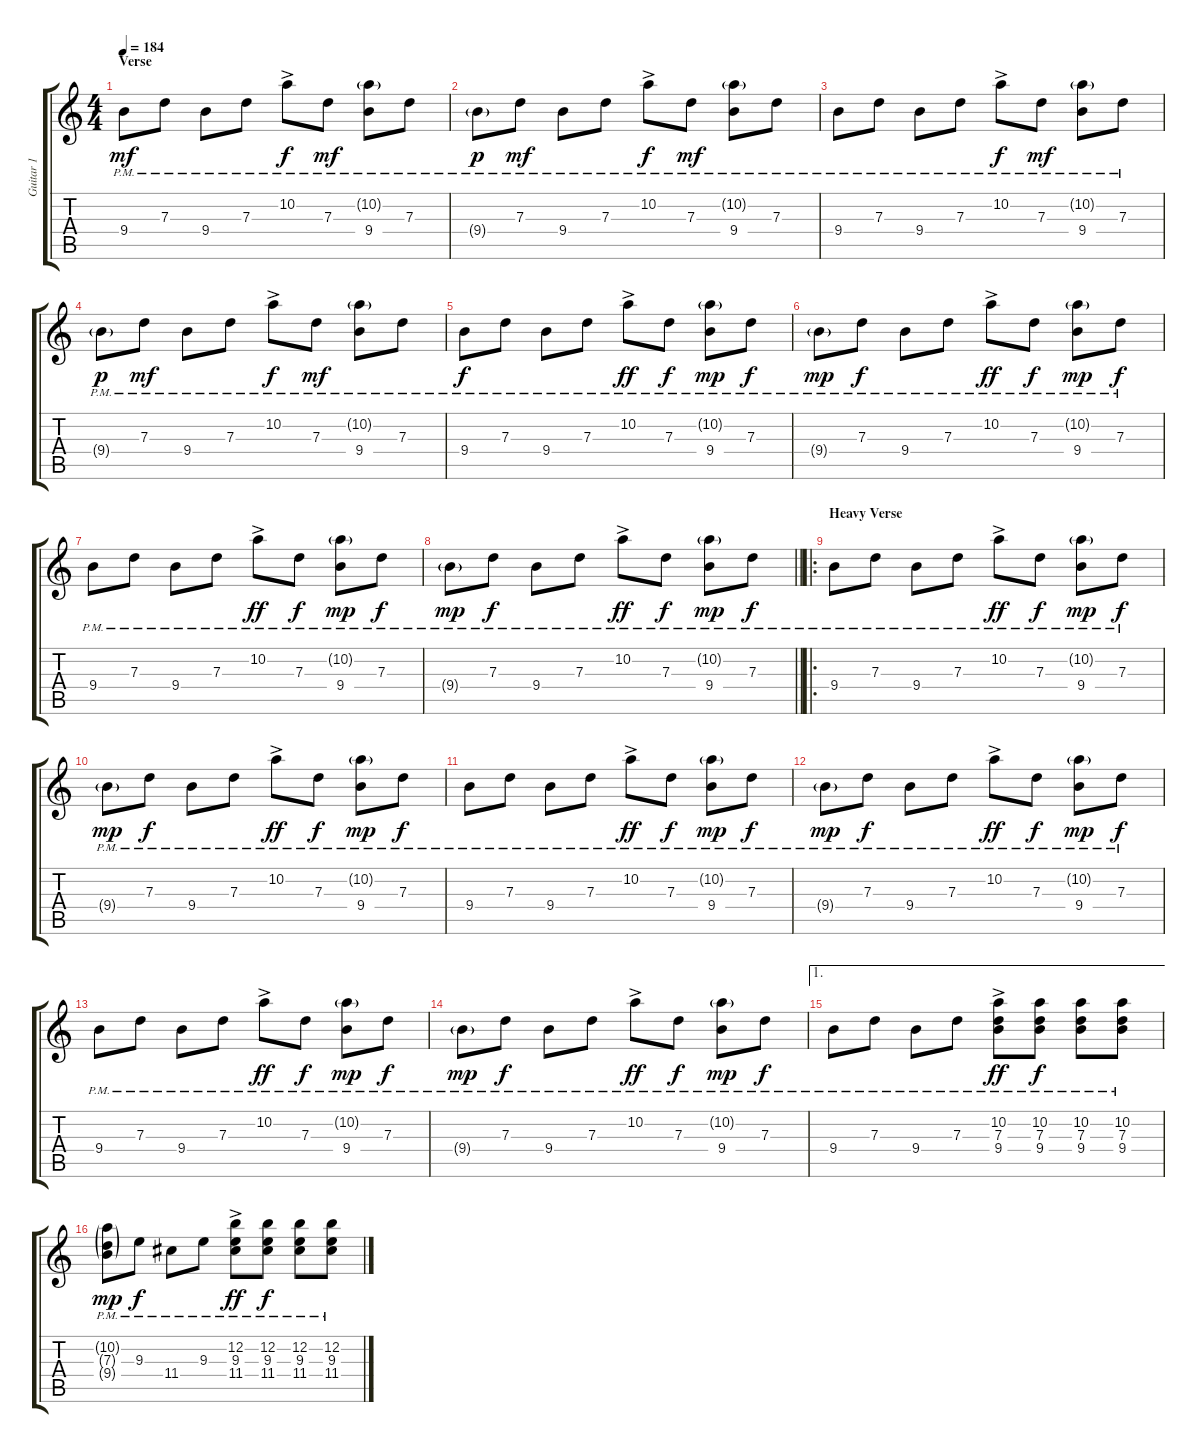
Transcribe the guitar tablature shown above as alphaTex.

\track ("Guitar 1" "Guitar 1") {instrument overdrivenguitar}
\staff {score tabs}
\tuning (E4 B3 G3 D3 A2 D2) {hide}
\ts (4 4)
\section ("" "Verse")
\tempo 184
\clef g2
\ks c
9.4{pm}.8{dy mf} 7.3{pm}.8 9.4{pm}.8 7.3{pm}.8 10.2{ac pm}.8{dy f} 7.3{pm}.8{dy mf} (10.2{g pm} 9.4{pm}).8 7.3{pm}.8 |
9.4{g pm}.8{dy p} 7.3{pm}.8{dy mf} 9.4{pm}.8 7.3{pm}.8 10.2{ac pm}.8{dy f} 7.3{pm}.8{dy mf} (10.2{g pm} 9.4{pm}).8 7.3{pm}.8 |
9.4{pm}.8 7.3{pm}.8 9.4{pm}.8 7.3{pm}.8 10.2{ac pm}.8{dy f} 7.3{pm}.8{dy mf} (10.2{g pm} 9.4{pm}).8 7.3{pm}.8 |
9.4{g pm}.8{dy p} 7.3{pm}.8{dy mf} 9.4{pm}.8 7.3{pm}.8 10.2{ac pm}.8{dy f} 7.3{pm}.8{dy mf} (10.2{g pm} 9.4{pm}).8 7.3{pm}.8 |
9.4{pm}.8{dy f} 7.3{pm}.8 9.4{pm}.8 7.3{pm}.8 10.2{ac pm}.8{dy ff} 7.3{pm}.8{dy f} (10.2{g pm} 9.4{pm}).8{dy mp} 7.3{pm}.8{dy f} |
9.4{g pm}.8{dy mp} 7.3{pm}.8{dy f} 9.4{pm}.8 7.3{pm}.8 10.2{ac pm}.8{dy ff} 7.3{pm}.8{dy f} (10.2{g pm} 9.4{pm}).8{dy mp} 7.3{pm}.8{dy f} |
9.4{pm}.8 7.3{pm}.8 9.4{pm}.8 7.3{pm}.8 10.2{ac pm}.8{dy ff} 7.3{pm}.8{dy f} (10.2{g pm} 9.4{pm}).8{dy mp} 7.3{pm}.8{dy f} |
\barLineRight lightlight
9.4{g pm}.8{dy mp} 7.3{pm}.8{dy f} 9.4{pm}.8 7.3{pm}.8 10.2{ac pm}.8{dy ff} 7.3{pm}.8{dy f} (10.2{g pm} 9.4{pm}).8{dy mp} 7.3{pm}.8{dy f} |
\ro
\section ("" "Heavy Verse")
9.4{pm}.8 7.3{pm}.8 9.4{pm}.8 7.3{pm}.8 10.2{ac pm}.8{dy ff} 7.3{pm}.8{dy f} (10.2{g pm} 9.4{pm}).8{dy mp} 7.3{pm}.8{dy f} |
9.4{g pm}.8{dy mp} 7.3{pm}.8{dy f} 9.4{pm}.8 7.3{pm}.8 10.2{ac pm}.8{dy ff} 7.3{pm}.8{dy f} (10.2{g pm} 9.4{pm}).8{dy mp} 7.3{pm}.8{dy f} |
9.4{pm}.8 7.3{pm}.8 9.4{pm}.8 7.3{pm}.8 10.2{ac pm}.8{dy ff} 7.3{pm}.8{dy f} (10.2{g pm} 9.4{pm}).8{dy mp} 7.3{pm}.8{dy f} |
9.4{g pm}.8{dy mp} 7.3{pm}.8{dy f} 9.4{pm}.8 7.3{pm}.8 10.2{ac pm}.8{dy ff} 7.3{pm}.8{dy f} (10.2{g pm} 9.4{pm}).8{dy mp} 7.3{pm}.8{dy f} |
9.4{pm}.8 7.3{pm}.8 9.4{pm}.8 7.3{pm}.8 10.2{ac pm}.8{dy ff} 7.3{pm}.8{dy f} (10.2{g pm} 9.4{pm}).8{dy mp} 7.3{pm}.8{dy f} |
9.4{g pm}.8{dy mp} 7.3{pm}.8{dy f} 9.4{pm}.8 7.3{pm}.8 10.2{ac pm}.8{dy ff} 7.3{pm}.8{dy f} (10.2{g pm} 9.4{pm}).8{dy mp} 7.3{pm}.8{dy f} |
\ae 1
9.4{pm}.8 7.3{pm}.8 9.4{pm}.8 7.3{pm}.8 (10.2{ac pm} 7.3{ac} 9.4{ac}).8{dy ff} (10.2 7.3{pm} 9.4).8{dy f} (10.2{pm} 7.3 9.4{pm}).8 (10.2 7.3{pm} 9.4).8 |
(10.2{g} 7.3{g} 9.4{g pm}).8{dy mp} 9.3{pm}.8{dy f} 11.4{pm}.8 9.3{pm}.8 (12.2{ac pm} 9.3{ac} 11.4{ac}).8{dy ff} (12.2 9.3{pm} 11.4).8{dy f} (12.2{pm} 9.3 11.4{pm}).8 (12.2 9.3{pm} 11.4).8
